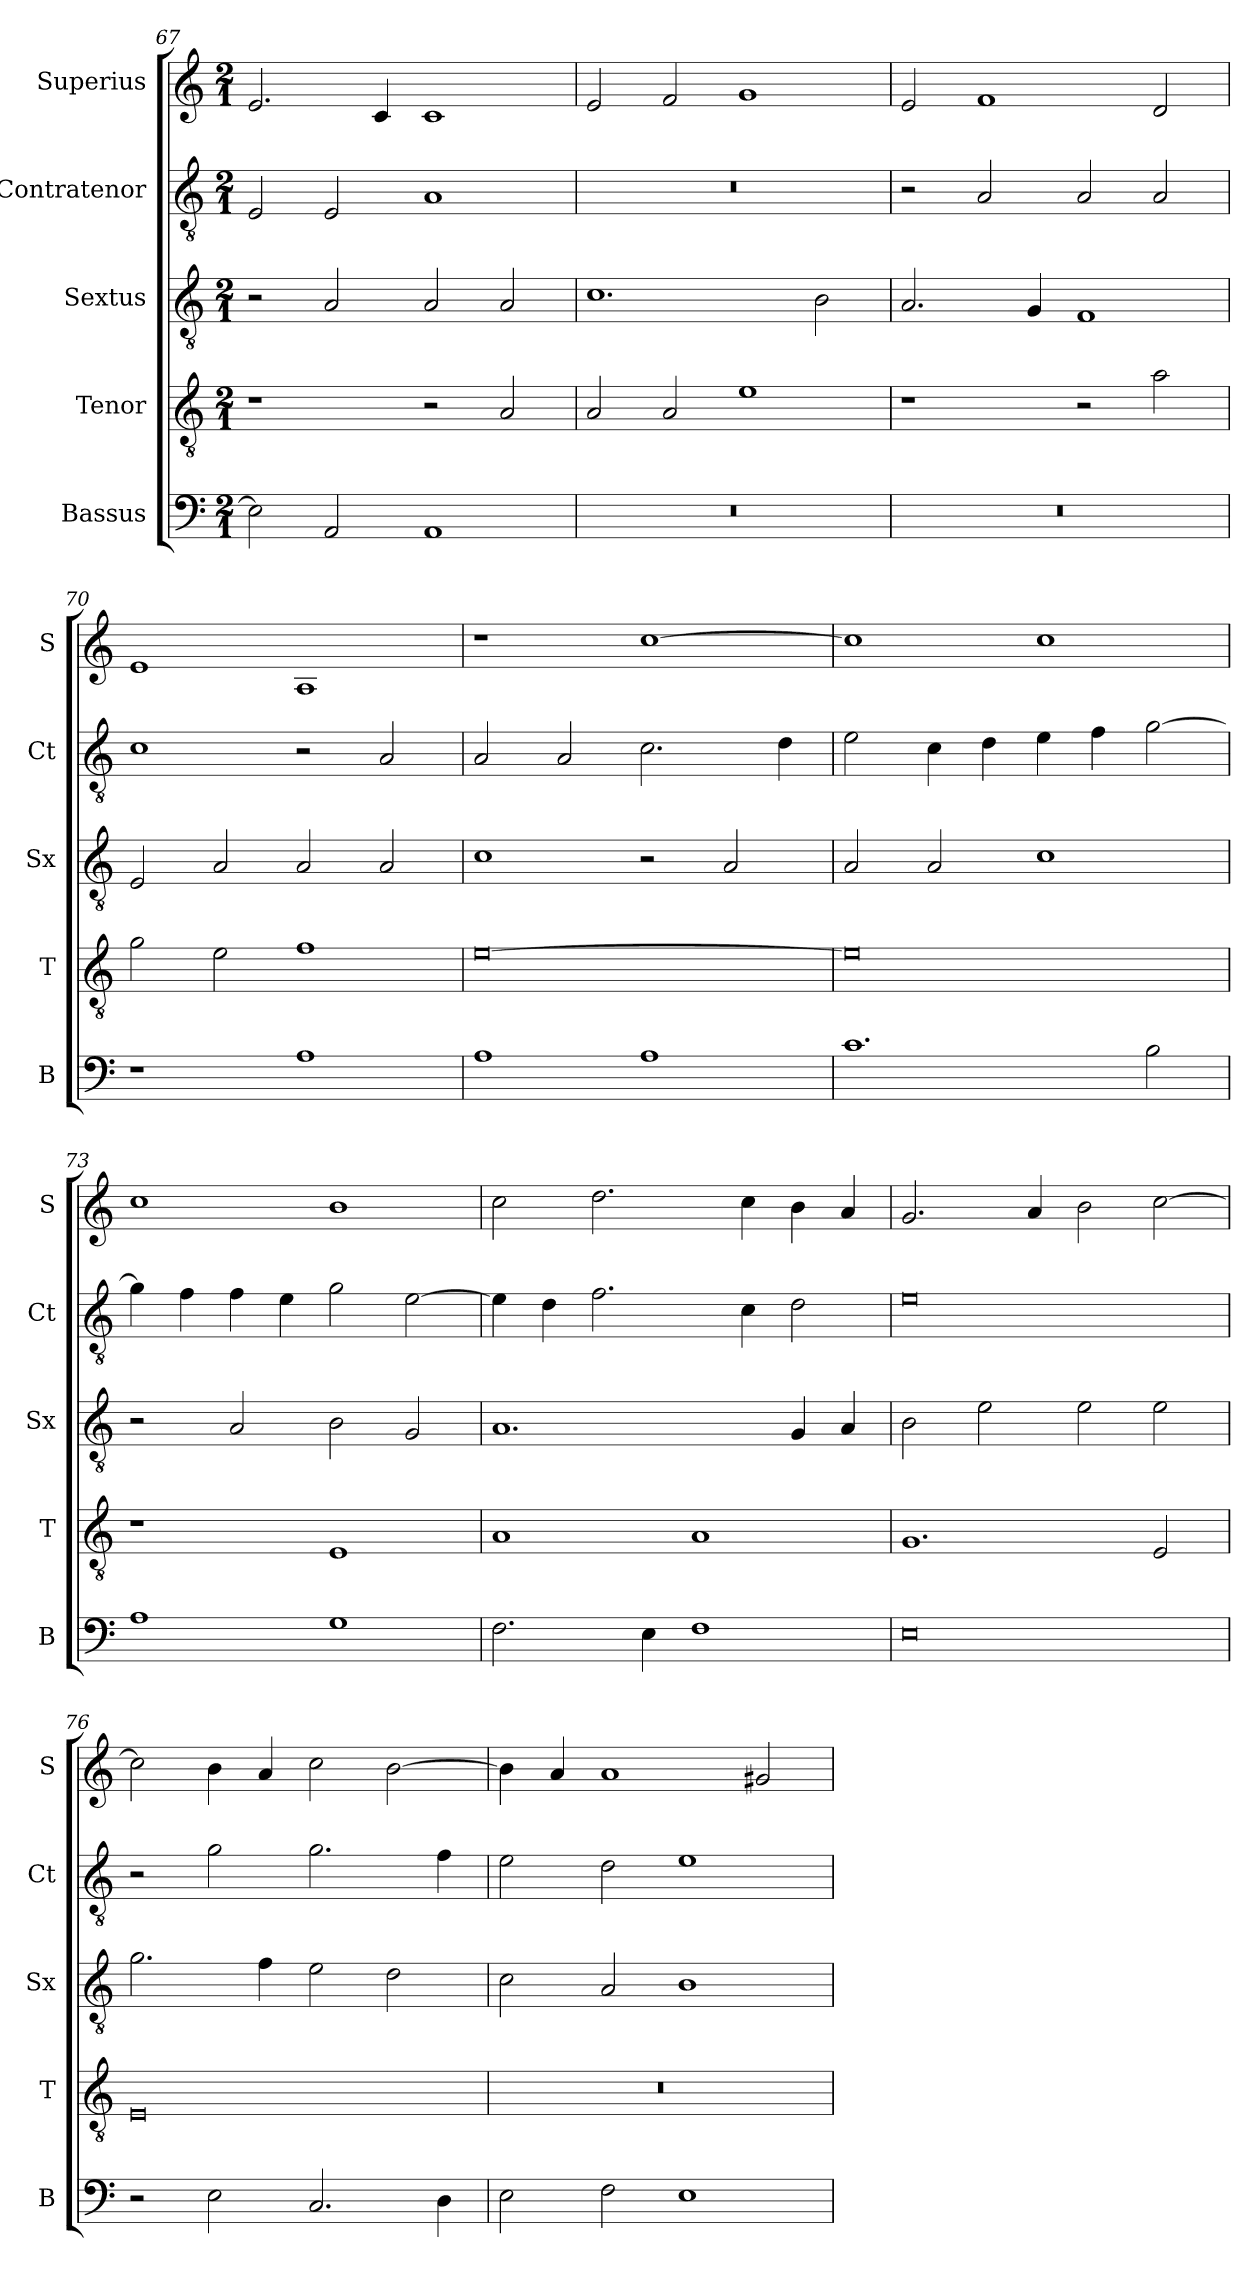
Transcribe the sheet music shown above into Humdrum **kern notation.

**kern	**kern	**kern	**kern	**kern
*part5	*part4	*part3	*part2	*part1
*staff5	*staff4	*staff3	*staff2	*staff1
*I"Bassus	*I"Tenor	*I"Sextus	*I"Contratenor	*I"Superius
*I'B	*I'T	*I'Sx	*I'Ct	*I'S
*clefF4	*clefGv2	*clefGv2	*clefGv2	*clefG2
*k[]	*k[]	*k[]	*k[]	*k[]
*M2/1	*M2/1	*M2/1	*M2/1	*M2/1
=67	=67	=67	=67	=67
2E\]	1r	2r	2E/	2.e/
2AA/	.	2A/	2E/	.
.	.	.	.	4c/
1AA	2r	2A/	1A	1c
.	2A/	2A/	.	.
=68	=68	=68	=68	=68
0r	2A/	1.c	0r	2e/
.	2A/	.	.	2f/
.	1e	.	.	1g
.	.	2B\	.	.
=69	=69	=69	=69	=69
0r	1r	2.A/	2r	2e/
.	.	.	2A/	1f
.	.	4G/	.	.
.	2r	1F	2A/	.
.	2a\	.	2A/	2d/
=70	=70	=70	=70	=70
1r	2g\	2E/	1c	1e
.	2e\	2A/	.	.
1A	1f	2A/	2r	1A
.	.	2A/	2A/	.
=71	=71	=71	=71	=71
1A	[0e	1c	2A/	1r
.	.	.	2A/	.
1A	.	2r	2.c\	[1cc
.	.	2A/	.	.
.	.	.	4d\	.
=72	=72	=72	=72	=72
1.c	0e]	2A/	2e\	1cc]
.	.	2A/	4c\	.
.	.	.	4d\	.
.	.	1c	4e\	1cc
.	.	.	4f\	.
2B\	.	.	[2g\	.
=73	=73	=73	=73	=73
1A	1r	2r	4g\]	1cc
.	.	.	4f\	.
.	.	2A/	4f\	.
.	.	.	4e\	.
1G	1E	2B\	2g\	1b
.	.	2G/	[2e\	.
=74	=74	=74	=74	=74
2.F\	1A	1.A	4e\]	2cc\
.	.	.	4d\	.
.	.	.	2.f\	2.dd\
4E\	.	.	.	.
1F	1A	.	.	.
.	.	.	4c\	4cc\
.	.	4G/	2d\	4b\
.	.	4A/	.	4a/
=75	=75	=75	=75	=75
0E	1.G	2B\	0e	2.g/
.	.	2e\	.	.
.	.	.	.	4a/
.	.	2e\	.	2b\
.	2E/	2e\	.	[2cc\
=76	=76	=76	=76	=76
2r	0E	2.g\	2r	2cc\]
2E\	.	.	2g\	4b\
.	.	4f\	.	4a/
2.C/	.	2e\	2.g\	2cc\
.	.	2d\	.	[2b\
4D\	.	.	4f\	.
=77	=77	=77	=77	=77
2E\	0r	2c\	2e\	4b\]
.	.	.	.	4a/
2F\	.	2A/	2d\	1a
1E	.	1B	1e	.
.	.	.	.	2g#X/
=	=	=	=	=
*-	*-	*-	*-	*-
